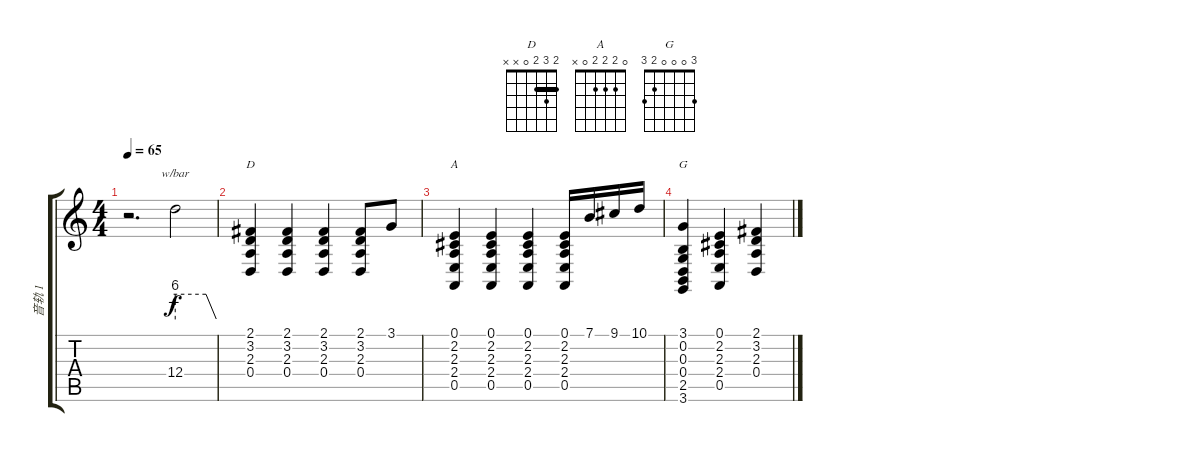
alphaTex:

\track ("音轨 1" "音轨 1") {instrument acousticgrandpiano}
\staff {score tabs}
\tuning (E4 B3 G3 D3 A2 E2) {hide}
\chord ("D" 2 3 2 0 x x) {barre 2}
\chord ("A" 0 2 2 2 0 x)
\chord ("G" 3 0 0 0 2 3)
\ts (4 4)
\tempo 65
\clef g2
\ks c
r.2{d dy f instrument acousticgrandpiano} 12.4.2{tbe (custom default 0 24 45 24 60 0)} |
(2.1 3.2 2.3 0.4).4{ch "D"} (2.1 3.2 2.3 0.4).4 (2.1 3.2 2.3 0.4).4 (2.1 3.2 2.3 0.4).8 3.1.8 |
(0.1 2.2 2.3 2.4 0.5).4{ch "A"} (0.1 2.2 2.3 2.4 0.5).4 (0.1 2.2 2.3 2.4 0.5).4 (0.1 2.2 2.3 2.4 0.5).16 7.1.16 9.1.16 10.1.16 |
(3.1 0.2 0.3 0.4 2.5 3.6).4{ch "G"} (0.1 2.2 2.3 2.4 0.5).4 (2.1 3.2 2.3 0.4).4
